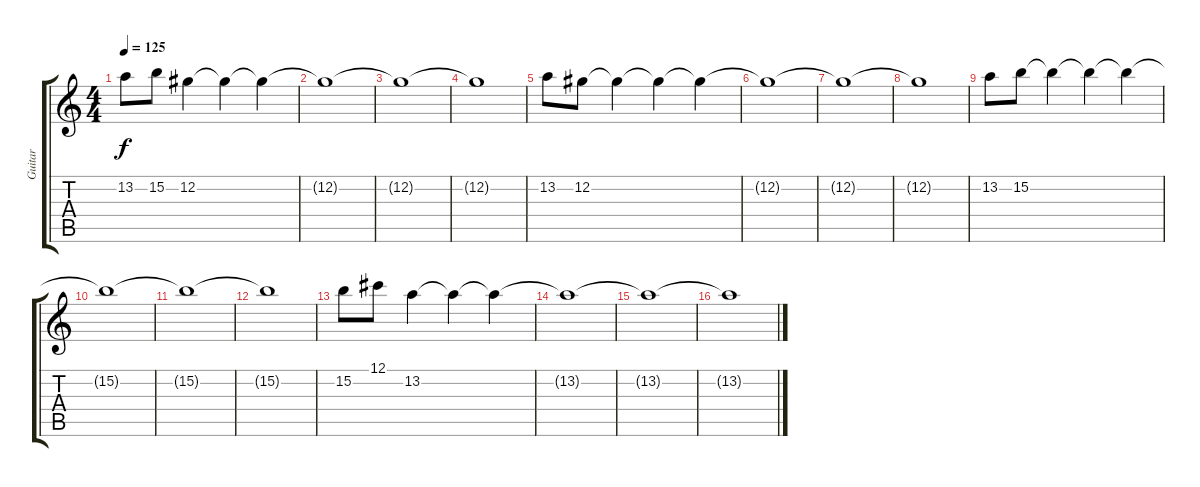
\track ("Guitar" "Guitar") {instrument overdrivenguitar}
\staff {score tabs}
\tuning (Db4 Ab3 E3 B2 Gb2 B1) {hide}
\ts (4 4)
\tempo 125
\clef g2
\ks c
13.2.8{dy f} 15.2.8 12.2.4 12.2{t}.4 12.2{t}.4 |
12.2{t}.1 |
12.2{t}.1 |
12.2{t}.1 |
13.2.8 12.2.8 12.2{t}.4 12.2{t}.4 12.2{t}.4 |
12.2{t}.1 |
12.2{t}.1 |
12.2{t}.1 |
13.2.8 15.2.8 15.2{t}.4 15.2{t}.4 15.2{t}.4 |
15.2{t}.1 |
15.2{t}.1 |
15.2{t}.1 |
15.2.8 12.1.8 13.2.4 13.2{t}.4 13.2{t}.4 |
13.2{t}.1 |
13.2{t}.1 |
13.2{t}.1
